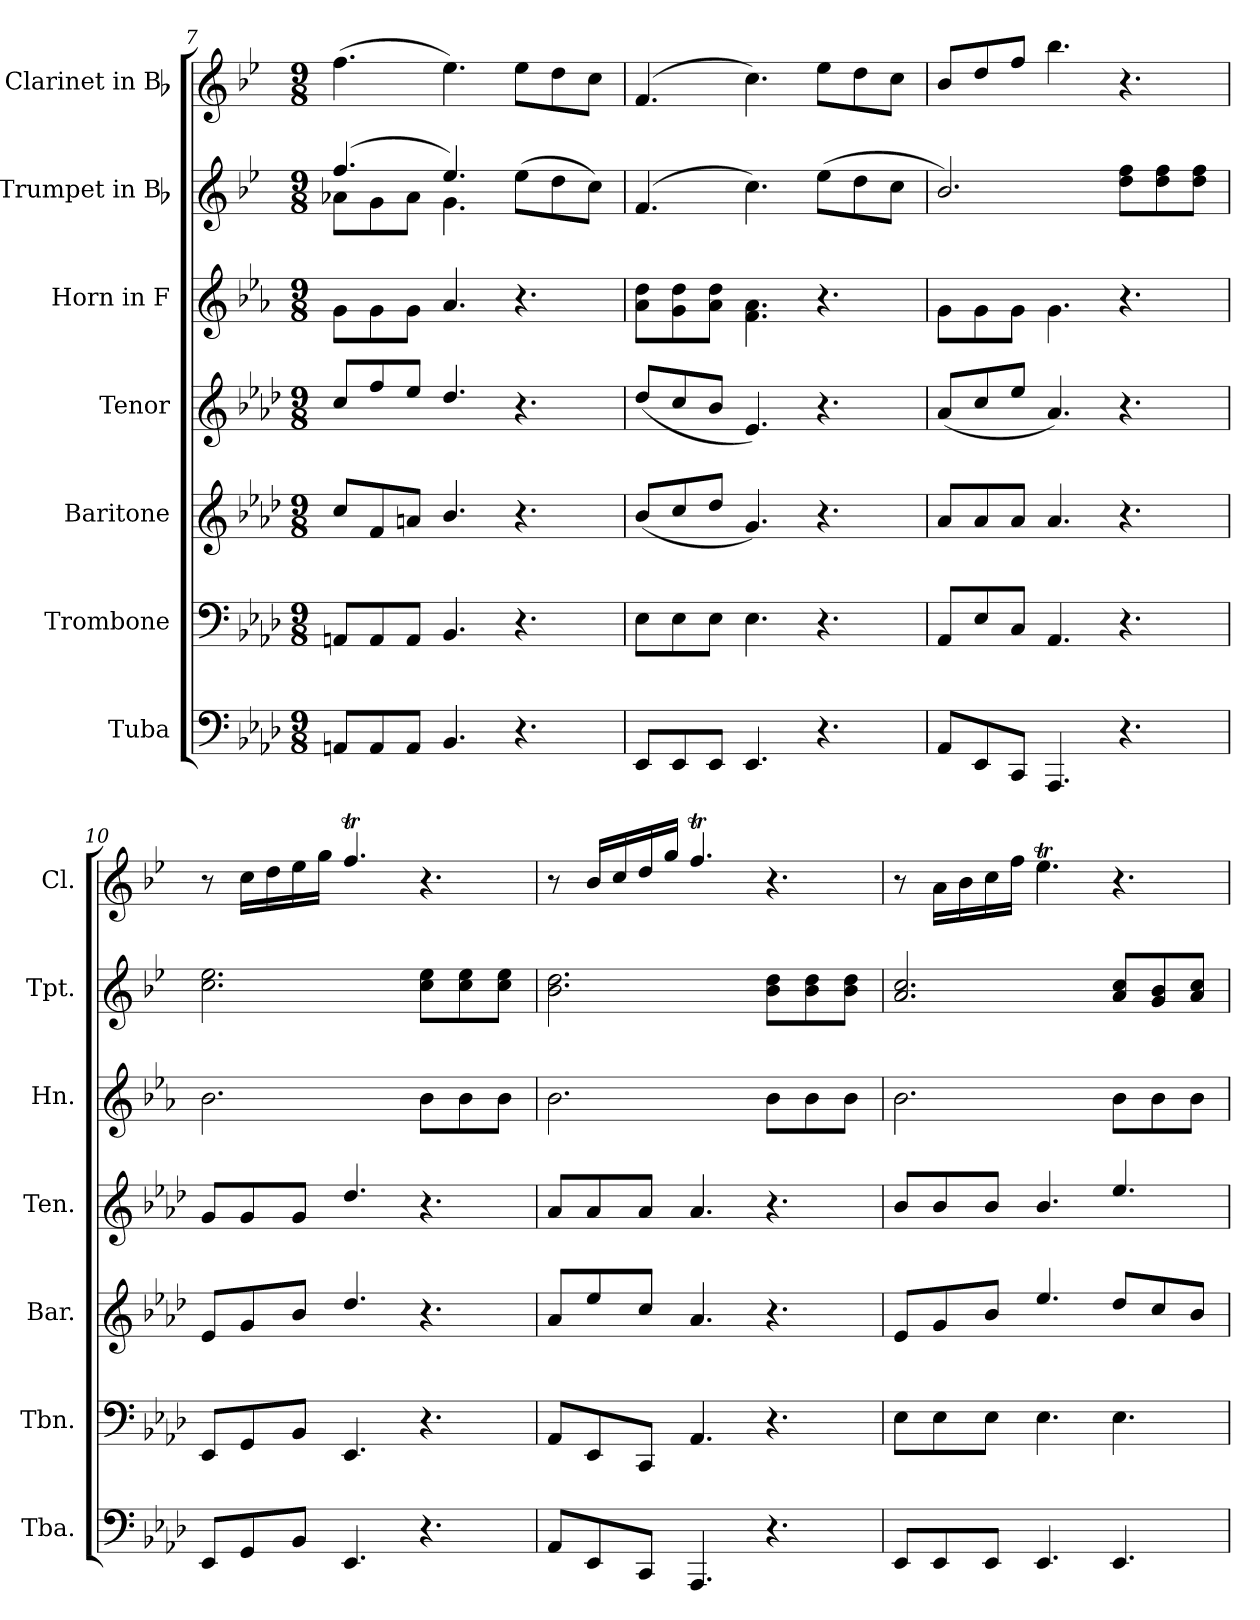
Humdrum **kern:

**kern	**kern	**kern	**kern	**kern	**kern	**kern
*part7	*part6	*part5	*part4	*part3	*part2	*part1
*staff7	*staff6	*staff5	*staff4	*staff3	*staff2	*staff1
*I"Tuba	*I"Trombone	*I"Baritone	*I"Tenor	*I"Horn in F	*I"Trumpet in Bb	*I"Clarinet in Bb
*I'Tba.	*I'Tbn.	*I'Bar.	*I'Ten.	*I'Hn.	*I'Tpt.	*I'Cl.
*clefF4	*clefF4	*clefG2	*clefG2	*clefG2	*clefG2	*clefG2
*	*	*ITrd8c14	*ITrd8c14	*ITrd4c7	*ITrd1c2	*ITrd1c2
*k[b-e-a-d-]	*k[b-e-a-d-]	*k[b-e-a-d-]	*k[b-e-a-d-]	*k[b-e-a-d-]	*k[b-e-a-d-]	*k[b-e-a-d-]
*A-:	*A-:	*A-:	*A-:	*A-:	*A-:	*A-:
*M9/8	*M9/8	*M9/8	*M9/8	*M9/8	*M9/8	*M9/8
=7	=7	=7	=7	=7	=7	=7
*	*	*	*	*	*^	*
8AAni/L	8AAni/L	8ci/L	8ci/L	8ci\L	(4.ee-i/	8g-Xi\L	(4.ee-i\
8AAi/	8AAi/	8Fi/	8fi/	8ci\	.	8fi\	.
8AAi/J	8AAi/J	8Ani/J	8e-i/J	8ci\J	.	8g-i\J	.
4.BB-i/	4.BB-i/	4.B-i/	4.d-i/	4.d-i/	4.dd-i/)	4.fi\	4.dd-i\)
4.r	4.r	4.r	4.r	4.r	(8dd-i\L	4.ryy	8dd-i\L
.	.	.	.	.	8cci\	.	8cci\
.	.	.	.	.	8b-i\J)	.	8b-i\J
*	*	*	*	*	*v	*v	*
=8	=8	=8	=8	=8	=8	=8
8EE-i/L	8E-i\L	(8B-i/L	(8d-i/L	8d-i\ 8giL	(4.e-i/	(4.e-i/
8EE-i/	8E-i\	8ci/	8ci/	8ci\ 8gi	.	.
8EE-i/J	8E-i\J	8d-i/J	8B-i/J	8d-i\ 8giJ	.	.
4.EE-i/	4.E-i\	4.Gi/)	4.E-i/)	4.B-i\ 4.d-i	4.b-i\)	4.b-i\)
4.r	4.r	4.r	4.r	4.r	(8dd-i\L	8dd-i\L
.	.	.	.	.	8cci\	8cci\
.	.	.	.	.	8b-i\J	8b-i\J
!!LO:PB:g=z
=9	=9	=9	=9	=9	=9	=9
8AA-i/L	8AA-i/L	8A-i/L	(8A-i/L	8ci\L	2.a-i/)	8a-i/L
8EE-i/	8E-i/	8A-i/	8ci/	8ci\	.	8cci/
8CCi/J	8Ci/J	8A-i/J	8e-i/J	8ci\J	.	8ee-i/J
4.AAA-i/	4.AA-i/	4.A-i/	4.A-i/)	4.ci\	.	4.aa-i\
4.r	4.r	4.r	4.r	4.r	8cci\ 8ee-iL	4.r
.	.	.	.	.	8cci\ 8ee-i	.
.	.	.	.	.	8cci\ 8ee-iJ	.
=10	=10	=10	=10	=10	=10	=10
8EE-i/L	8EE-i/L	8E-i/L	8Gi/L	2.e-i\	2.b-i\ 2.dd-i	8r
8GGi/	8GGi/	8Gi/	8Gi/	.	.	16b-i\LL
.	.	.	.	.	.	16cci\
8BB-i/J	8BB-i/J	8B-i/J	8Gi/J	.	.	16dd-i\
.	.	.	.	.	.	16ffi\JJ
4.EE-i/	4.EE-i/	4.d-i/	4.d-i/	.	.	4.ee-Ti/
4.r	4.r	4.r	4.r	8e-i\L	8b-i\ 8dd-iL	4.r
.	.	.	.	8e-i\	8b-i\ 8dd-i	.
.	.	.	.	8e-i\J	8b-i\ 8dd-iJ	.
=11	=11	=11	=11	=11	=11	=11
*	*	*	*	*	*	*^
8AA-i/L	8AA-i/L	8A-i/L	8A-i/L	2.e-i\	2.a-i\ 2.cci	8r	4.ryy
8EE-i/	8EE-i/	8e-i/	8A-i/	.	.	16a-i/LL	.
.	.	.	.	.	.	16b-i/	.
8CCi/J	8CCi/J	8ci/J	8A-i/J	.	.	16cci/	.
.	.	.	.	.	.	16ffi/JJ	.
4.AAA-i/	4.AA-i/	4.A-i/	4.A-i/	.	.	4.ee-Ti/	4.ryy
4.r	4.r	4.r	4.r	8e-i\L	8a-i\ 8cciL	4.r	4.ryy
.	.	.	.	8e-i\	8a-i\ 8cci	.	.
.	.	.	.	8e-i\J	8a-i\ 8cciJ	.	.
=12	=12	=12	=12	=12	=12	=12	=12
8EE-i/L	8E-i\L	8E-i/L	8B-i/L	2.e-i\	2.gi/ 2.b-i	8r	4.ryy
8EE-i/	8E-i\	8Gi/	8B-i/	.	.	16gi\LL	.
.	.	.	.	.	.	16a-i\	.
8EE-i/J	8E-i\J	8B-i/J	8B-i/J	.	.	16b-i\	.
.	.	.	.	.	.	16ee-i\JJ	.
4.EE-i/	4.E-i\	4.e-i/	4.B-i/	.	.	4.dd-Ti\	4.dd-i\
4.EE-i/	4.E-i\	8d-i/L	4.e-i/	8e-i\L	8gi/ 8b-iL	4.r	4.ryy
.	.	8ci/	.	8e-i\	8fi/ 8a-i	.	.
.	.	8B-i/J	.	8e-i\J	8gi/ 8b-iJ	.	.
*	*	*	*	*	*	*v	*v
=	=	=	=	=	=	=
*-	*-	*-	*-	*-	*-	*-
